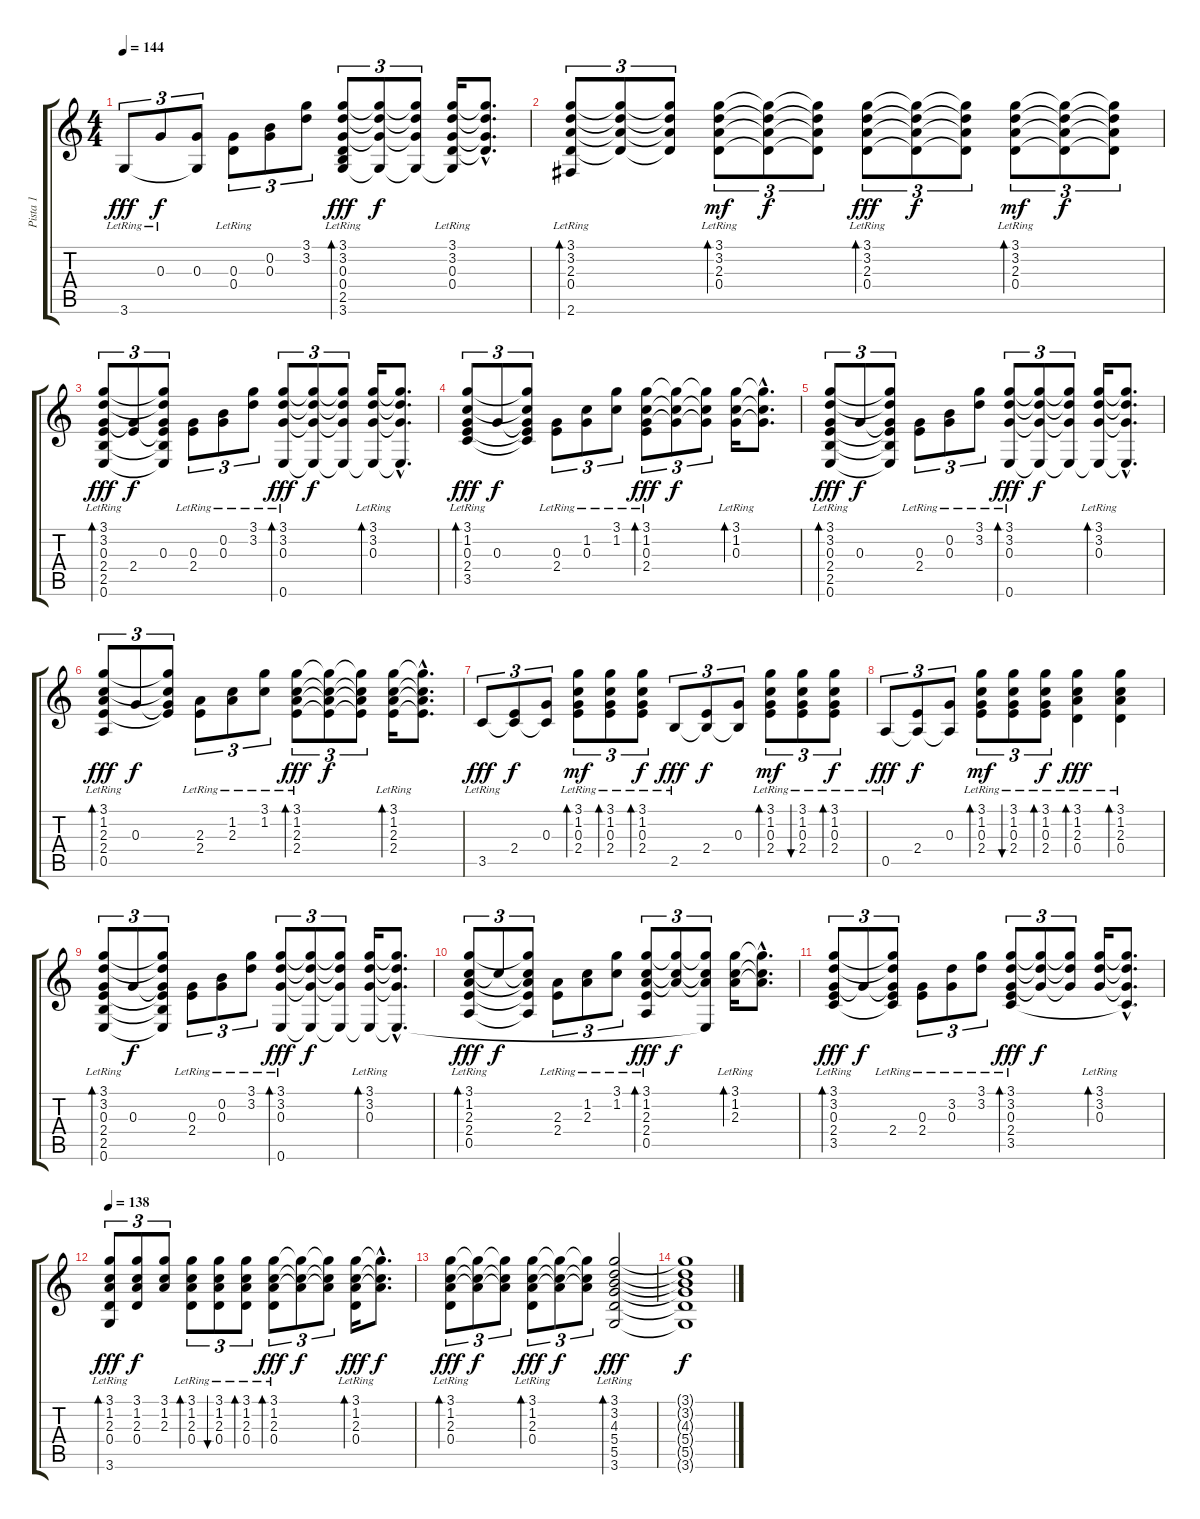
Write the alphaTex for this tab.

\track ("Pista 1" "Pista 1") {instrument electricguitarjazz}
\staff {score tabs}
\tuning (E4 B3 G3 D3 A2 E2) {hide}
\ts (4 4)
\tempo 144
\clef g2
\ks c
3.6{lr}.8{tu (3 2) dy fff} 0.3{lr}.8{tu (3 2) dy f} (0.3 3.6{t}).8{tu (3 2)} (0.3{lr} 0.4).8{tu (3 2)} (0.2 0.3).8{tu (3 2)} (3.1 3.2).8{tu (3 2)} (3.1{lr} 3.2{lr} 0.3{lr} 0.4{lr} 2.5{lr} 3.6{lr}).8{tu (3 2) bd 240 dy fff} (3.1{t} 3.2{t} 0.3{t} 3.6{t}).8{tu (3 2) dy f} (3.1{t} 3.2{t} 0.3{t} 3.6{t}).8{tu (3 2)} (3.1{lr} 3.2{lr} 0.3{lr} 0.4{lr} 3.6{t}).16 (3.1{hac t} 3.2{hac t} 0.3{hac t} 0.4{hac t}).8{d} |
(3.1{lr} 3.2{lr} 2.3{lr} 0.4{lr} 2.6{lr}).8{tu (3 2) bd 120} (3.1{t} 3.2{t} 2.3{t} 0.4{t}).8{tu (3 2)} (3.1{t} 3.2{t} 2.3{t} 0.4{t}).8{tu (3 2)} (3.1{lr} 3.2{lr} 2.3{lr} 0.4{lr}).8{tu (3 2) bd 120 dy mf} (3.1{t} 3.2{t} 2.3{t} 0.4{t}).8{tu (3 2) dy f} (3.1{t} 3.2{t} 2.3{t} 0.4{t}).8{tu (3 2)} (3.1{lr} 3.2{lr} 2.3{lr} 0.4{lr}).8{tu (3 2) bd 120 dy fff} (3.1{t} 3.2{t} 2.3{t} 0.4{t}).8{tu (3 2) dy f} (3.1{t} 3.2{t} 2.3{t} 0.4{t}).8{tu (3 2)} (3.1{lr} 3.2{lr} 2.3{lr} 0.4{lr}).8{tu (3 2) bd 120 dy mf} (3.1{t} 3.2{t} 2.3{t} 0.4{t}).8{tu (3 2) dy f} (3.1{t} 3.2{t} 2.3{t} 0.4{t}).8{tu (3 2)} |
(3.1{lr} 3.2{lr} 0.3{lr} 2.4{lr} 2.5{lr} 0.6{lr}).8{tu (3 2) bd 120 dy fff} (0.3{t} 2.4).8{tu (3 2) dy f} (3.1{t} 3.2{t} 0.3 2.4{t} 2.5{t} 0.6{t}).8{tu (3 2)} (0.3{lr} 2.4{lr}).8{tu (3 2)} (0.2{lr} 0.3{lr}).8{tu (3 2)} (3.1{lr} 3.2{lr}).8{tu (3 2)} (3.1{lr} 3.2{lr} 0.3{lr} 0.6{lr}).8{tu (3 2) bd 60 dy fff} (3.1{t} 3.2{t} 0.3{t} 0.6{t}).8{tu (3 2) dy f} (3.1{t} 3.2{t} 0.3{t} 0.6{t}).8{tu (3 2)} (3.1{lr} 3.2{lr} 0.3{lr} 0.6{t}).16{bd 120} (3.1{hac t} 3.2{hac t} 0.3{hac t} 0.6{hac t}).8{d} |
(3.1{lr} 1.2{lr} 0.3{lr} 2.4{lr} 3.5{lr}).8{tu (3 2) bd 120 dy fff} 0.3.8{tu (3 2) dy f} (3.1{t} 1.2{t} 0.3{t} 2.4{t} 3.5{t}).8{tu (3 2)} (0.3{lr} 2.4{lr}).8{tu (3 2)} (1.2{lr} 0.3{lr}).8{tu (3 2)} (3.1{lr} 1.2{lr}).8{tu (3 2)} (3.1{lr} 1.2{lr} 0.3{lr} 2.4).8{tu (3 2) bd 60 dy fff} (3.1{t} 1.2{t} 0.3{t}).8{tu (3 2) dy f} (3.1{t} 1.2{t} 0.3{t}).8{tu (3 2)} (3.1{lr} 1.2{lr} 0.3{lr}).16{bd 120} (3.1{hac t} 1.2{hac t} 0.3{hac t}).8{d} |
(3.1{lr} 3.2{lr} 0.3{lr} 2.4{lr} 2.5{lr} 0.6{lr}).8{tu (3 2) bd 120 dy fff} 0.3.8{tu (3 2) dy f} (3.1{t} 3.2{t} 0.3{t} 2.4{t} 2.5{t} 0.6{t}).8{tu (3 2)} (0.3{lr} 2.4{lr}).8{tu (3 2)} (0.2{lr} 0.3{lr}).8{tu (3 2)} (3.1{lr} 3.2{lr}).8{tu (3 2)} (3.1{lr} 3.2{lr} 0.3{lr} 0.6{lr}).8{tu (3 2) bd 60 dy fff} (3.1{t} 3.2{t} 0.3{t} 0.6{t}).8{tu (3 2) dy f} (3.1{t} 3.2{t} 0.3{t} 0.6{t}).8{tu (3 2)} (3.1{lr} 3.2{lr} 0.3{lr} 0.6{t}).16{bd 120} (3.1{hac t} 3.2{hac t} 0.3{hac t} 0.6{hac t}).8{d} |
(3.1{lr} 1.2{lr} 2.3{lr} 2.4{lr} 0.5{lr}).8{tu (3 2) bd 120 dy fff} 0.3.8{tu (3 2) dy f} (3.1{t} 1.2{t} 0.3{t} 2.4{t}).8{tu (3 2)} (2.3{lr} 2.4{lr}).8{tu (3 2)} (1.2{lr} 2.3{lr}).8{tu (3 2)} (3.1{lr} 1.2{lr}).8{tu (3 2)} (3.1{lr} 1.2{lr} 2.3{lr} 2.4{lr}).8{tu (3 2) bd 60 dy fff} (3.1{t} 1.2{t} 2.3{t} 2.4{t}).8{tu (3 2) dy f} (3.1{t} 1.2{t} 2.3{t} 2.4{t}).8{tu (3 2)} (3.1{lr} 1.2{lr} 2.3{lr} 2.4{lr}).16{bd 120} (3.1{hac t} 1.2{hac t} 2.3{hac t} 2.4{hac t}).8{d} |
3.5{lr}.8{tu (3 2) dy fff} (2.4 3.5{t}).8{tu (3 2) dy f} (0.3 3.5{t}).8{tu (3 2)} (3.1{lr} 1.2{lr} 0.3{lr} 2.4{lr}).8{tu (3 2) bd 120 dy mf} (3.1{lr} 1.2{lr} 0.3{lr} 2.4{lr}).8{tu (3 2) bd 120} (3.1{lr} 1.2{lr} 0.3{lr} 2.4{lr}).8{tu (3 2) bd 120 dy f} 2.5{lr}.8{tu (3 2) dy fff} (2.4 2.5{t}).8{tu (3 2) dy f} (0.3 2.5{t}).8{tu (3 2)} (3.1{lr} 1.2{lr} 0.3{lr} 2.4{lr}).8{tu (3 2) bd 120 dy mf} (3.1{lr} 1.2{lr} 0.3{lr} 2.4{lr}).8{tu (3 2) bu 120} (3.1{lr} 1.2{lr} 0.3{lr} 2.4{lr}).8{tu (3 2) bd 120 dy f} |
0.5{lr}.8{tu (3 2) dy fff} (2.4 0.5{t}).8{tu (3 2) dy f} (0.3 0.5{t}).8{tu (3 2)} (3.1{lr} 1.2{lr} 0.3{lr} 2.4{lr}).8{tu (3 2) bd 120 dy mf} (3.1{lr} 1.2{lr} 0.3{lr} 2.4{lr}).8{tu (3 2) bu 120} (3.1{lr} 1.2{lr} 0.3{lr} 2.4{lr}).8{tu (3 2) bd 120 dy f} (3.1{lr} 1.2{lr} 2.3{lr} 0.4{lr}).4{bd 60 dy fff} (3.1{lr} 1.2{lr} 2.3{lr} 0.4{lr}).4{bd 120} |
(3.1{lr} 3.2{lr} 0.3{lr} 2.4{lr} 2.5{lr} 0.6{lr}).8{tu (3 2) bd 120} 0.3.8{tu (3 2) dy f} (3.1{t} 3.2{t} 0.3{t} 2.4{t} 2.5{t} 0.6{t}).8{tu (3 2)} (0.3{lr} 2.4{lr}).8{tu (3 2)} (0.2{lr} 0.3{lr}).8{tu (3 2)} (3.1{lr} 3.2{lr}).8{tu (3 2)} (3.1{lr} 3.2{lr} 0.3{lr} 0.6{lr}).8{tu (3 2) bd 60 dy fff} (3.1{t} 3.2{t} 0.3{t} 0.6{t}).8{tu (3 2) dy f} (3.1{t} 3.2{t} 0.3{t} 0.6{t}).8{tu (3 2)} (3.1{lr} 3.2{lr} 0.3{lr} 0.6{t}).16{bd 120} (3.1{hac t} 3.2{hac t} 0.3{hac t} 0.6{hac t}).8{d} |
(3.1{lr} 1.2{lr} 2.3{lr} 2.4{lr} 0.5{lr}).8{tu (3 2) bd 120 dy fff} 1.2{t}.8{tu (3 2) dy f} (3.1{t} 1.2{t} 2.3{t} 2.4{t} 0.5{t}).8{tu (3 2)} (2.3{lr} 2.4{lr}).8{tu (3 2)} (1.2{lr} 2.3{lr}).8{tu (3 2)} (3.1{lr} 1.2{lr}).8{tu (3 2)} (3.1{lr} 1.2{lr} 2.3{lr} 2.4{lr} 0.5{lr}).8{tu (3 2) bd 60 dy fff} (3.1{t} 1.2{t} 2.3{t}).8{tu (3 2) dy f} (3.1{t} 1.2{t} 2.3{t} 0.6{t}).8{tu (3 2)} (3.1{lr} 1.2{lr} 2.3{lr}).16{bd 120} (3.1{hac t} 1.2{hac t} 2.3{hac t}).8{d} |
(3.1{lr} 3.2{lr} 0.3{lr} 2.4{lr} 3.5{lr}).8{tu (3 2) bd 120 dy fff} 0.3{t}.8{tu (3 2) dy f} (3.1{t} 3.2{t} 0.3{t} 2.4{lr} 3.5{t}).8{tu (3 2)} (0.3{lr} 2.4{lr}).8{tu (3 2)} (3.2{lr} 0.3{lr}).8{tu (3 2)} (3.1{lr} 3.2{lr}).8{tu (3 2)} (3.1{lr} 3.2{lr} 0.3{lr} 2.4{lr} 3.5{lr}).8{tu (3 2) bd 60 dy fff} (3.1{t} 3.2{t} 0.3{t}).8{tu (3 2) dy f} (3.1{t} 3.2{t} 0.3{t}).8{tu (3 2)} (3.1{lr} 3.2{lr} 0.3{lr}).16{bd 120} (3.1{hac t} 3.2{hac t} 0.3{hac t} 3.5{hac t}).8{d} |
\tempo 138
(3.1{lr} 1.2{lr} 2.3{lr} 0.4{lr} 3.6{lr}).8{tu (3 2) bd 240 dy fff} (3.1 1.2 2.3 0.4).8{tu (3 2) dy f} (3.1 1.2 2.3).8{tu (3 2)} (3.1{lr} 1.2{lr} 2.3{lr} 0.4{lr}).8{tu (3 2) bd 120} (3.1{lr} 1.2{lr} 2.3{lr} 0.4{lr}).8{tu (3 2) bu 120} (3.1{lr} 1.2{lr} 2.3{lr} 0.4{lr}).8{tu (3 2) bd 120} (3.1{lr} 1.2{lr} 2.3{lr} 0.4{lr}).8{tu (3 2) bd 30 dy fff} (3.1{t} 1.2{t} 2.3{t}).8{tu (3 2) dy f} (3.1{t} 1.2{t} 2.3{t}).8{tu (3 2)} (3.1{lr} 1.2{lr} 2.3{lr} 0.4{lr}).16{bd 30 dy fff} (3.1{hac t} 1.2{hac t} 2.3{hac t}).8{d dy f} |
(3.1{lr} 1.2{lr} 2.3{lr} 0.4{lr}).8{tu (3 2) bd 30 dy fff} (3.1{t} 1.2{t} 2.3{t}).8{tu (3 2) dy f} (3.1{t} 1.2{t} 2.3{t}).8{tu (3 2)} (3.1{lr} 1.2{lr} 2.3{lr} 0.4{lr}).8{tu (3 2) bd 30 dy fff} (3.1{t} 1.2{t} 2.3{t}).8{tu (3 2) dy f} (3.1{t} 1.2{t} 2.3{t}).8{tu (3 2)} (3.1{lr} 3.2{lr} 4.3{lr} 5.4{lr} 5.5{lr} 3.6{lr}).2{bd 240 dy fff} |
(3.1{t} 3.2{t} 4.3{t} 5.4{t} 5.5{t} 3.6{t}).1{dy f}
